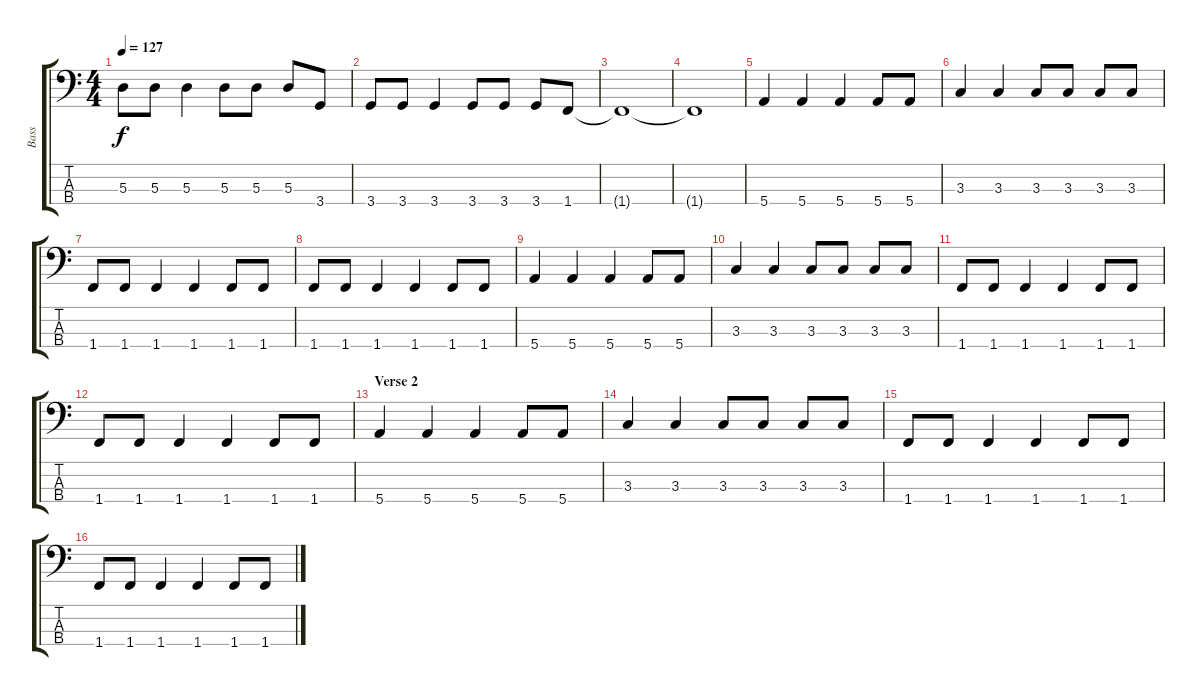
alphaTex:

\track ("Bass" "Bass") {instrument electricbassfinger}
\staff {score tabs}
\tuning (G2 D2 A1 E1) {hide}
\ts (4 4)
\tempo 127
\clef f4
\ks c
5.3.8{dy f} 5.3.8 5.3.4 5.3.8 5.3.8 5.3.8 3.4.8 |
3.4.8 3.4.8 3.4.4 3.4.8 3.4.8 3.4.8 1.4.8 |
1.4{t}.1 |
1.4{t}.1 |
5.4.4 5.4.4 5.4.4 5.4.8 5.4.8 |
3.3.4 3.3.4 3.3.8 3.3.8 3.3.8 3.3.8 |
1.4.8 1.4.8 1.4.4 1.4.4 1.4.8 1.4.8 |
1.4.8 1.4.8 1.4.4 1.4.4 1.4.8 1.4.8 |
5.4.4 5.4.4 5.4.4 5.4.8 5.4.8 |
3.3.4 3.3.4 3.3.8 3.3.8 3.3.8 3.3.8 |
1.4.8 1.4.8 1.4.4 1.4.4 1.4.8 1.4.8 |
1.4.8 1.4.8 1.4.4 1.4.4 1.4.8 1.4.8 |
\section ("" "Verse 2")
5.4.4 5.4.4 5.4.4 5.4.8 5.4.8 |
3.3.4 3.3.4 3.3.8 3.3.8 3.3.8 3.3.8 |
1.4.8 1.4.8 1.4.4 1.4.4 1.4.8 1.4.8 |
1.4.8 1.4.8 1.4.4 1.4.4 1.4.8 1.4.8
